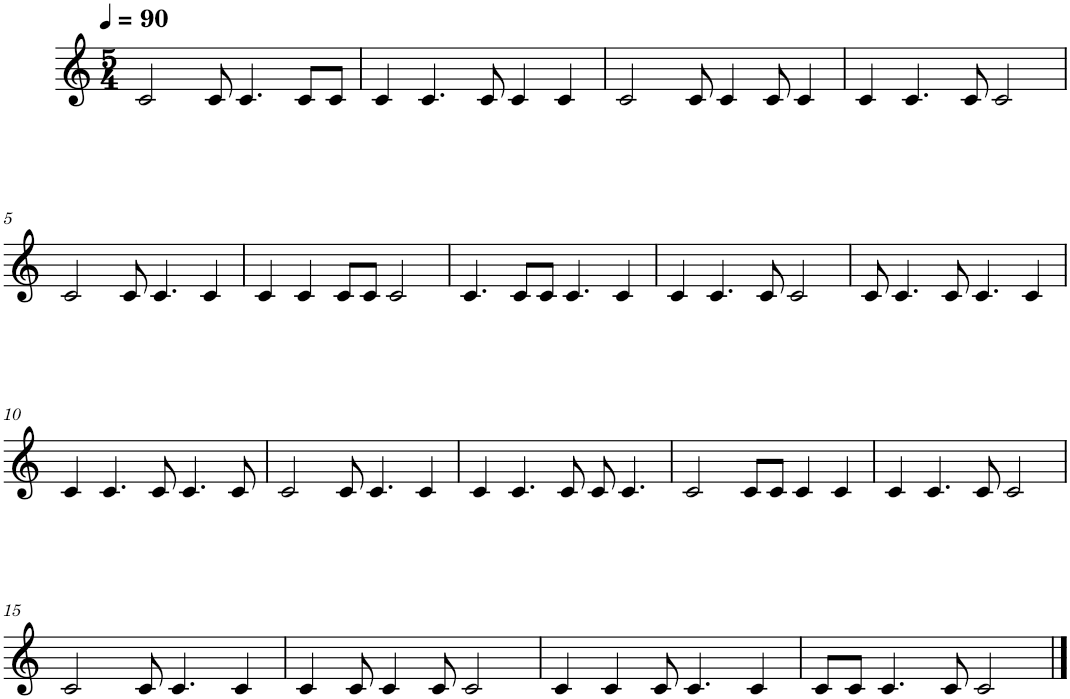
**kern
*part1
*staff1
*I"Piano
*I'Pno.
*clefG2
*k[]
*M5/4
*MM90
=1
2c/
8c/
4.c/
8c/L
8c/J
=2
4c/
4.c/
8c/
4c/
4c/
=3
2c/
8c/
4c/
8c/
4c/
=4
4c/
4.c/
8c/
2c/
!!LO:LB:g=z
=5
2c/
8c/
4.c/
4c/
=6
4c/
4c/
8c/L
8c/J
2c/
=7
4.c/
8c/L
8c/J
4.c/
4c/
=8
4c/
4.c/
8c/
2c/
=9
8c/
4.c/
8c/
4.c/
4c/
!!LO:LB:g=z
=10
4c/
4.c/
8c/
4.c/
8c/
=11
2c/
8c/
4.c/
4c/
=12
4c/
4.c/
8c/
8c/
4.c/
=13
2c/
8c/L
8c/J
4c/
4c/
=14
4c/
4.c/
8c/
2c/
!!LO:LB:g=z
=15
2c/
8c/
4.c/
4c/
=16
4c/
8c/
4c/
8c/
2c/
=17
4c/
4c/
8c/
4.c/
4c/
=18
8c/L
8c/J
4.c/
8c/
2c/
==
*-
